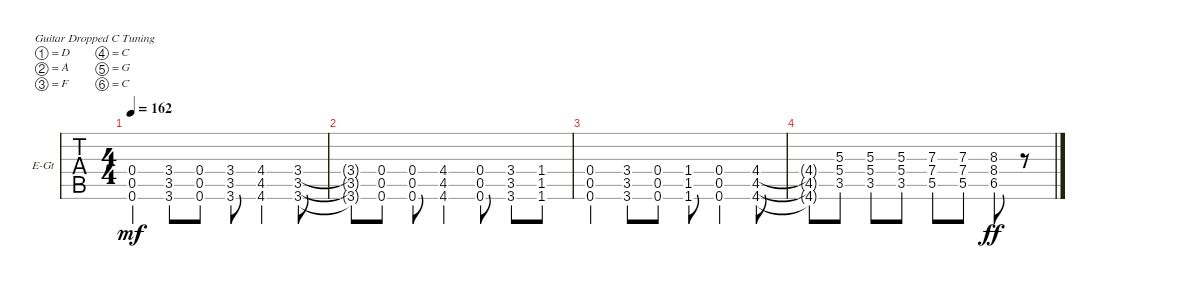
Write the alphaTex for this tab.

\bracketExtendMode groupsimilarinstruments
\firstSystemTrackNameOrientation horizontal
\otherSystemsTrackNameOrientation horizontal
\track ("Electric Guitar 1" "E-Gt") {instrument distortionguitar}
\staff {tabs}
\tuning (D4 A3 F3 C3 G2 C2)
\ts (4 4)
\tempo 162
\clef g2
\ks c
(0.6 0.5 0.4).4{dy mf} (3.4 3.5 3.6).8 (0.6 0.5 0.4).8 (3.4 3.5 3.6).8 (4.6 4.5 4.4).4 (3.6 3.5 3.4).8 |
(3.6{t} 3.5{t} 3.4{t}).8 (0.6 0.5 0.4).8 (0.6 0.5 0.4).8 (4.4 4.5 4.6).4 (0.6 0.5 0.4).8 (3.4 3.5 3.6).8 (1.6 1.5 1.4).8 |
(0.6 0.5 0.4).4 (3.4 3.5 3.6).8 (0.6 0.5 0.4).8 (1.4 1.5 1.6).8 (0.6 0.5 0.4).4 (4.4 4.5 4.6).8 |
(4.6{t} 4.5{t} 4.4{t}).8 (3.5 5.3 5.4).8 (3.5 5.3 5.4).8 (3.5 5.3 5.4).8 (7.3 5.5 7.4).8 (5.5 7.3 7.4).8 (8.3 6.5 8.4).8{dy ff} r.8
